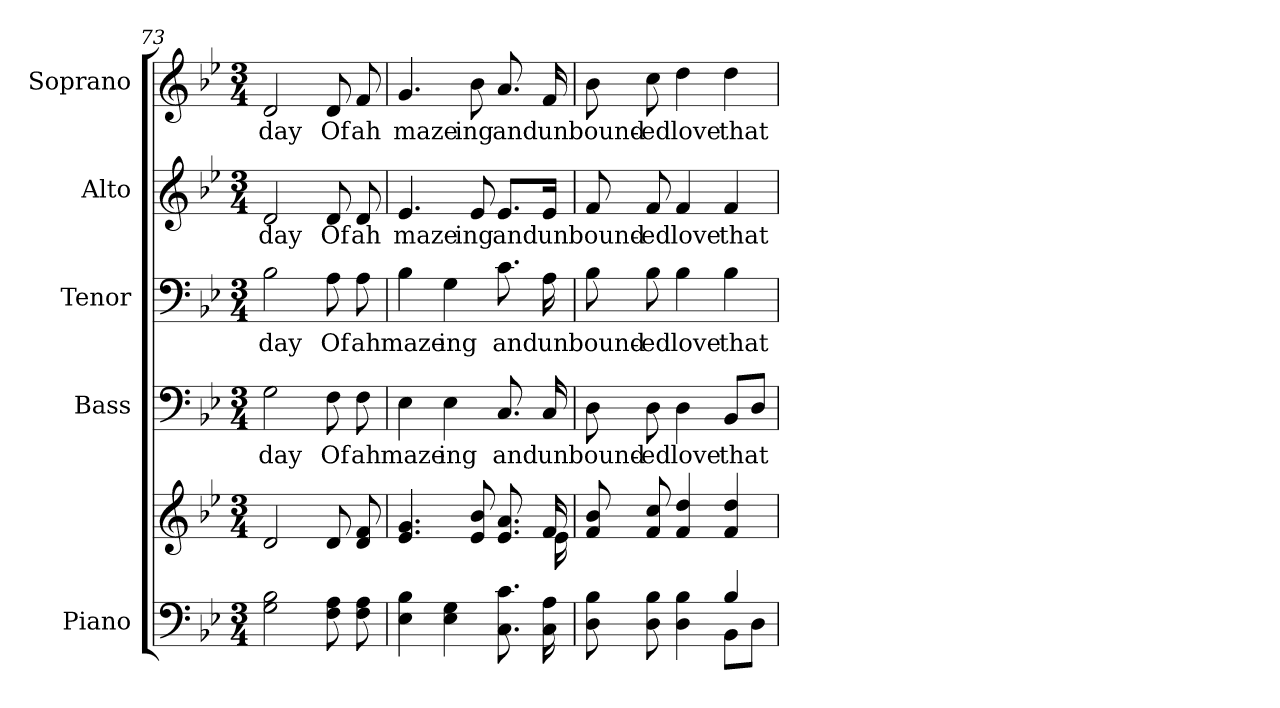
**kern	**kern	**kern	**text	**kern	**text	**kern	**text	**kern	**text
*part5	*part5	*part4	*part4	*part3	*part3	*part2	*part2	*part1	*part1
*staff6	*staff5	*staff4	*staff4	*staff3	*staff3	*staff2	*staff2	*staff1	*staff1
*I"Piano	*	*I"Bass	*	*I"Tenor	*	*I"Alto	*	*I"Soprano	*
*I'Pno.	*	*I'B.	*	*I'T.	*	*I'A.	*	*I'S.	*
!!LO:PB:g=z
*clefF4	*clefG2	*clefF4	*	*clefF4	*	*clefG2	*	*clefG2	*
*k[b-e-]	*k[b-e-]	*k[b-e-]	*	*k[b-e-]	*	*k[b-e-]	*	*k[b-e-]	*
*B-:	*B-:	*B-:	*	*B-:	*	*B-:	*	*B-:	*
*M3/4	*M3/4	*M3/4	*	*M3/4	*	*M3/4	*	*M3/4	*
=73	=73	=73	=73	=73	=73	=73	=73	=73	=73
!	!	!	!LO:LY:b:color=#000000	!	!	!	!	!	!
!	!	!	!	!	!LO:LY:b:color=#000000	!	!	!	!
!	!	!	!	!	!	!	!LO:LY:b:color=#000000	!	!
!	!	!	!	!	!	!	!	!	!LO:LY:b:color=#000000
2Gi\ 2B-i	2di/	2Gi\	day	2B-i\	day	2di/	day	2di/	day
!	!	!	!LO:LY:b:color=#000000	!	!	!	!	!	!
!	!	!	!	!	!LO:LY:b:color=#000000	!	!	!	!
!	!	!	!	!	!	!	!LO:LY:b:color=#000000	!	!
!	!	!	!	!	!	!	!	!	!LO:LY:b:color=#000000
8Fi\ 8Ai	8di/	8Fi\	Of	8Ai\	Of	8di/	Of	8di/	Of
!	!	!	!LO:LY:b:color=#000000	!	!	!	!	!	!
!	!	!	!	!	!LO:LY:b:color=#000000	!	!	!	!
!	!	!	!	!	!	!	!LO:LY:b:color=#000000	!	!
!	!	!	!	!	!	!	!	!	!LO:LY:b:color=#000000
8Fi\ 8Ai	8di/ 8fi	8Fi\	ah	8Ai\	ah	8di/	ah	8fi/	ah
=74	=74	=74	=74	=74	=74	=74	=74	=74	=74
*	*^	*	*	*	*	*	*	*	*
!	!	!	!	!LO:LY:b:color=#000000	!	!	!	!	!	!
!	!	!	!	!	!	!LO:LY:b:color=#000000	!	!	!	!
!	!	!	!	!	!	!	!	!LO:LY:b:color=#000000	!	!
!	!	!	!	!	!	!	!	!	!	!LO:LY:b:color=#000000
4E-i\ 4B-i	4.e-i/ 4.gi	2ryy	4E-i\	maze	4B-i\	maze	4.e-i/	maze	4.gi/	maze
!	!	!	!	!LO:LY:b:color=#000000	!	!	!	!	!	!
!	!	!	!	!	!	!LO:LY:b:color=#000000	!	!	!	!
4E-i\ 4Gi	.	.	4E-i\	ing	4Gi\	ing	.	.	.	.
!	!	!	!	!	!	!	!	!LO:LY:b:color=#000000	!	!
!	!	!	!	!	!	!	!	!	!	!LO:LY:b:color=#000000
.	8e-i/ 8b-i	.	.	.	.	.	8e-i/	ing	8b-i\	ing
!	!	!	!	!LO:LY:b:color=#000000	!	!	!	!	!	!
!	!	!	!	!	!	!LO:LY:b:color=#000000	!	!	!	!
!	!	!	!	!	!	!	!	!LO:LY:b:color=#000000	!	!
!	!	!	!	!	!	!	!	!	!	!LO:LY:b:color=#000000
8.Ci\ 8.ci	8.e-i/ 8.ai	8ryy	8.Ci/	and	8.ci\	and	8.e-i/L	and	8.ai/	and
.	.	16ryy	.	.	.	.	.	.	.	.
!	!	!	!	!LO:LY:b:color=#000000	!	!	!	!	!	!
!	!	!	!	!	!	!LO:LY:b:color=#000000	!	!	!	!
!	!	!	!	!	!	!	!	!LO:LY:b:color=#000000	!	!
!	!	!	!	!	!	!	!	!	!	!LO:LY:b:color=#000000
16Ci\ 16Ai	16fi/	16e-i\	16Ci/	un	16Ai\	un	16e-i/Jk	un	16fi/	un
*	*v	*v	*	*	*	*	*	*	*	*
!!LO:PB:g=z
=75	=75	=75	=75	=75	=75	=75	=75	=75	=75
*^	*	*	*	*	*	*	*	*	*
*	*	*^	*	*	*	*	*	*	*	*
!	!	!	!	!	!LO:LY:b:color=#000000	!	!	!	!	!	!
*	*	*v	*v	*	*	*	*	*	*	*	*
*	*	*^	*	*	*	*	*	*	*	*
!	!	!	!	!	!	!	!LO:LY:b:color=#000000	!	!	!	!
*	*	*v	*v	*	*	*	*	*	*	*	*
*	*	*^	*	*	*	*	*	*	*	*
!	!	!	!	!	!	!	!	!	!LO:LY:b:color=#000000	!	!
*	*	*v	*v	*	*	*	*	*	*	*	*
*	*	*^	*	*	*	*	*	*	*	*
!	!	!	!	!	!	!	!	!	!	!	!LO:LY:b:color=#000000
*	*	*v	*v	*	*	*	*	*	*	*	*
8Di\ 8B-i	2ryy	8fi/ 8b-i	8Di\	bound-	8B-i\	bound-	8fi/	bound-	8b-i\	bound-
!	!	!	!	!LO:LY:b:color=#000000	!	!	!	!	!	!
!	!	!	!	!	!	!LO:LY:b:color=#000000	!	!	!	!
!	!	!	!	!	!	!	!	!LO:LY:b:color=#000000	!	!
!	!	!	!	!	!	!	!	!	!	!LO:LY:b:color=#000000
8Di\ 8B-i	.	8fi/ 8cci	8Di\	-ed	8B-i\	-ed	8fi/	-ed	8cci\	-ed
!	!	!	!	!LO:LY:b:color=#000000	!	!	!	!	!	!
!	!	!	!	!	!	!LO:LY:b:color=#000000	!	!	!	!
!	!	!	!	!	!	!	!	!LO:LY:b:color=#000000	!	!
!	!	!	!	!	!	!	!	!	!	!LO:LY:b:color=#000000
4Di\ 4B-i	.	4fi/ 4ddi	4Di\	love	4B-i\	love	4fi/	love	4ddi\	love
!	!	!	!	!LO:LY:b:color=#000000	!	!	!	!	!	!
!	!	!	!	!	!	!LO:LY:b:color=#000000	!	!	!	!
!	!	!	!	!	!	!	!	!LO:LY:b:color=#000000	!	!
!	!	!	!	!	!	!	!	!	!	!LO:LY:b:color=#000000
4B-i/	8BB-i\L	4fi/ 4ddi	8BB-i/L	that	4B-i\	that	4fi/	that	4ddi\	that
.	8Di\J	.	8Di/J	.	.	.	.	.	.	.
*v	*v	*	*	*	*	*	*	*	*	*
=	=	=	=	=	=	=	=	=	=
*-	*-	*-	*-	*-	*-	*-	*-	*-	*-
